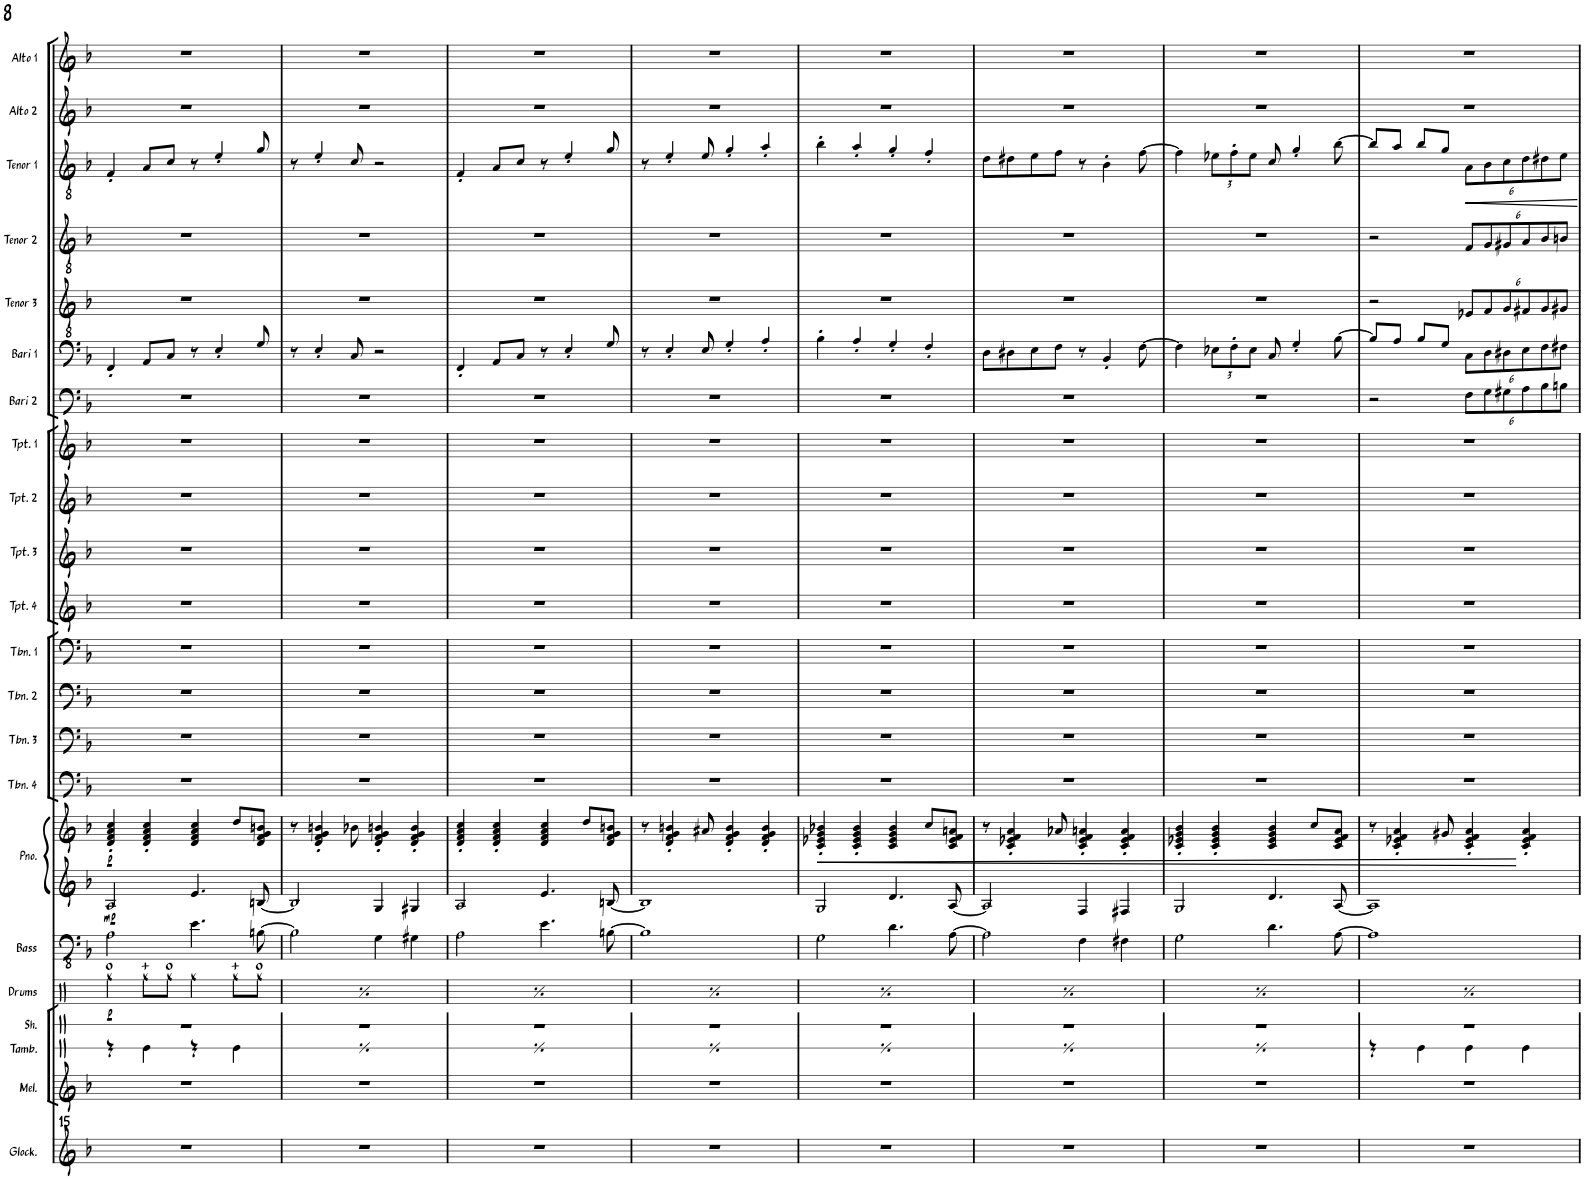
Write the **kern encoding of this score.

**kern	**kern	**kern	**kern	**dynam	**kern	**kern	**kern	**dynam	**kern	**kern	**kern	**kern	**kern	**kern	**kern	**kern	**kern	**kern	**kern	**kern	**kern	**kern	**kern
*part21	*part20	*part19	*part18	*part18	*part17	*part16	*part16	*part16	*part15	*part14	*part13	*part12	*part11	*part10	*part9	*part8	*part7	*part6	*part5	*part4	*part3	*part2	*part1
*staff22	*staff21	*staff20	*staff19	*staff19	*staff18	*staff17	*staff16	*staff16/17	*staff15	*staff14	*staff13	*staff12	*staff11	*staff10	*staff9	*staff8	*staff7	*staff6	*staff5	*staff4	*staff3	*staff2	*staff1
*I"Glockenspiel	*I"Melodica	*I"Shaker	*I"Drums	*	*I"Bass	*I"Piano	*	*	*I"Trombone 4	*I"Trombone 3	*I"Trombone 2	*I"Trombone 1	*I"Trumpet 4	*I"Trumpet 3	*I"Trumpet 2	*I"Trumpet 1	*I"Bari Sax	*I"Bari Sax 1	*I"Tenor Sax 3	*I"Tenor Sax 2	*I"Tenor Sax 1	*I"Alto Sax 2	*I"Alto Sax 1
*I'Glock.	*I'Mel.	*I'Sh.	*I'Drums	*	*I'Bass	*I'Pno.	*	*	*I'Tbn. 4	*I'Tbn. 3	*I'Tbn. 2	*I'Tbn. 1	*I'Tpt. 4	*I'Tpt. 3	*I'Tpt. 2	*I'Tpt. 1	*I'Bari 2	*I'Bari 1	*I'Tenor 3	*I'Tenor 2	*I'Tenor 1	*I'Alto 2	*I'Alto 1
!!LO:PB:g=z
*clefG^^2	*clefG2	*clefX	*clefX	*	*clefFv4	*clefG2	*clefG2	*	*clefF4	*clefF4	*clefF4	*clefF4	*clefG2	*clefG2	*clefG2	*clefG2	*clefF4	*clefF4	*clefGv2	*clefGv2	*clefGv2	*clefG2	*clefG2
*	*	*	*	*	*	*	*	*	*	*	*	*	*ITrd1c2	*ITrd1c2	*ITrd1c2	*ITrd1c2	*ITrd12c21	*ITrd12c21	*ITrd8c14	*ITrd8c14	*ITrd8c14	*ITrd5c9	*ITrd5c9
*k[b-]	*k[b-]	*k[]	*k[]	*	*k[b-]	*k[b-]	*k[b-]	*	*k[b-]	*k[b-]	*k[b-]	*k[b-]	*k[b-]	*k[b-]	*k[b-]	*k[b-]	*k[b-]	*k[b-]	*k[b-]	*k[b-]	*k[b-]	*k[b-]	*k[b-]
*M4/4	*M4/4	*M4/4	*M4/4	*	*M4/4	*M4/4	*M4/4	*	*M4/4	*M4/4	*M4/4	*M4/4	*M4/4	*M4/4	*M4/4	*M4/4	*M4/4	*M4/4	*M4/4	*M4/4	*M4/4	*M4/4	*M4/4
=50	=50	=50	=50	=50	=50	=50	=50	=50	=50	=50	=50	=50	=50	=50	=50	=50	=50	=50	=50	=50	=50	=50	=50
!	!	!	!	!LO:DY:b	!	!	!	!LO:DY:b=2	!	!	!	!	!	!	!	!	!	!	!	!	!	!	!
!	!	!	!	!	!	!	!	!LO:DY:n=1:b	!	!	!	!	!	!	!	!	!	!	!	!	!	!	!
1r	1r	1r	4Rgg\	p	2AA\	2A/	4d/' 4f/' 4a/' 4cc/'	mp p	1r	1r	1r	1r	1r	1r	1r	1r	1r	4FF'/	1r	1r	4F'/	1r	1r
.	.	.	8Rgg\L	.	.	.	4d/' 4f/' 4a/' 4cc/'	.	.	.	.	.	.	.	.	.	.	8AA/L	.	.	8A/L	.	.
.	.	.	8Rgg\J	.	.	.	.	.	.	.	.	.	.	.	.	.	.	8C/J	.	.	8c/J	.	.
.	.	.	4Rgg\	.	4.E\	4.e/	4d/ 4f/ 4a/ 4cc/	.	.	.	.	.	.	.	.	.	.	8r	.	.	8r	.	.
.	.	.	.	.	.	.	.	.	.	.	.	.	.	.	.	.	.	4E'/	.	.	4e'/	.	.
.	.	.	8Rgg\L	.	.	.	8dd/L	.	.	.	.	.	.	.	.	.	.	.	.	.	.	.	.
.	.	.	8Rgg\J	.	[8BBn\	[<8Bn/	8d/ 8f/ 8g/ 8bn/J	.	.	.	.	.	.	.	.	.	.	8G/	.	.	8g/	.	.
=51	=51	=51	=51	=51	=51	=51	=51	=51	=51	=51	=51	=51	=51	=51	=51	=51	=51	=51	=51	=51	=51	=51	=51
!	!	!	!	!LO:DY:b	!	!	!	!	!	!	!	!	!	!	!	!	!	!	!	!	!	!	!
1r	1r	1r	4Rgg\	p	2BB\]	2B/]	8r	.	1r	1r	1r	1r	1r	1r	1r	1r	1r	8r	1r	1r	8r	1r	1r
.	.	.	.	.	.	.	4d/' 4f/' 4g/' 4bn/'	.	.	.	.	.	.	.	.	.	.	4E'/	.	.	4e'/	.	.
.	.	.	8Rgg\L	.	.	.	.	.	.	.	.	.	.	.	.	.	.	.	.	.	.	.	.
.	.	.	8Rgg\J	.	.	.	8b-X\	.	.	.	.	.	.	.	.	.	.	8C/	.	.	8c/	.	.
.	.	.	4Rgg\	.	4GG\	4G/	4d/' 4f/' 4g/' 4bn/'	.	.	.	.	.	.	.	.	.	.	2r	.	.	2r	.	.
.	.	.	8Rgg\L	.	4GG#X\	4G#X/	4d/' 4f/' 4g/' 4b/'	.	.	.	.	.	.	.	.	.	.	.	.	.	.	.	.
.	.	.	8Rgg\J	.	.	.	.	.	.	.	.	.	.	.	.	.	.	.	.	.	.	.	.
=52	=52	=52	=52	=52	=52	=52	=52	=52	=52	=52	=52	=52	=52	=52	=52	=52	=52	=52	=52	=52	=52	=52	=52
!	!	!	!	!LO:DY:b	!	!	!	!	!	!	!	!	!	!	!	!	!	!	!	!	!	!	!
1r	1r	1r	4Rgg\	p	2AA\	2A/	4d/' 4f/' 4a/' 4cc/'	.	1r	1r	1r	1r	1r	1r	1r	1r	1r	4FF'/	1r	1r	4F'/	1r	1r
.	.	.	8Rgg\L	.	.	.	4d/' 4f/' 4a/' 4cc/'	.	.	.	.	.	.	.	.	.	.	8AA/L	.	.	8A/L	.	.
.	.	.	8Rgg\J	.	.	.	.	.	.	.	.	.	.	.	.	.	.	8C/J	.	.	8c/J	.	.
.	.	.	4Rgg\	.	4.E\	4.e/	4d/ 4f/ 4a/ 4cc/	.	.	.	.	.	.	.	.	.	.	8r	.	.	8r	.	.
.	.	.	.	.	.	.	.	.	.	.	.	.	.	.	.	.	.	4E'/	.	.	4e'/	.	.
.	.	.	8Rgg\L	.	.	.	8dd/L	.	.	.	.	.	.	.	.	.	.	.	.	.	.	.	.
.	.	.	8Rgg\J	.	[8BBn\	[<8Bn/	8d/ 8f/ 8g/ 8bn/J	.	.	.	.	.	.	.	.	.	.	8G/	.	.	8g/	.	.
=53	=53	=53	=53	=53	=53	=53	=53	=53	=53	=53	=53	=53	=53	=53	=53	=53	=53	=53	=53	=53	=53	=53	=53
!	!	!	!	!LO:DY:b	!	!	!	!	!	!	!	!	!	!	!	!	!	!	!	!	!	!	!
1r	1r	1r	4Rgg\	p	1BB]	1B]	8r	.	1r	1r	1r	1r	1r	1r	1r	1r	1r	8r	1r	1r	8r	1r	1r
.	.	.	.	.	.	.	4d/' 4f/' 4g/' 4bn/'	.	.	.	.	.	.	.	.	.	.	4E'/	.	.	4e'/	.	.
.	.	.	8Rgg\L	.	.	.	.	.	.	.	.	.	.	.	.	.	.	.	.	.	.	.	.
.	.	.	8Rgg\J	.	.	.	8a#X/	.	.	.	.	.	.	.	.	.	.	8E/	.	.	8e/	.	.
.	.	.	4Rgg\	.	.	.	4d/' 4f/' 4g/' 4b/'	.	.	.	.	.	.	.	.	.	.	4G'/	.	.	4g'/	.	.
.	.	.	8Rgg\L	.	.	.	4d/' 4f/' 4g/' 4b/'	.	.	.	.	.	.	.	.	.	.	4A'/	.	.	4a'/	.	.
.	.	.	8Rgg\J	.	.	.	.	.	.	.	.	.	.	.	.	.	.	.	.	.	.	.	.
=54	=54	=54	=54	=54	=54	=54	=54	=54	=54	=54	=54	=54	=54	=54	=54	=54	=54	=54	=54	=54	=54	=54	=54
!	!	!	!	!LO:DY:b	!	!	!	!LO:HP:b	!	!	!	!	!	!	!	!	!	!	!	!	!	!	!
1r	1r	1r	4Rgg\	p	2GG\	2G/	4c/' 4e-X/' 4g/' 4b-X/'	<	1r	1r	1r	1r	1r	1r	1r	1r	1r	4B-'\	1r	1r	4b-'\	1r	1r
.	.	.	8Rgg\L	.	.	.	4c/' 4e-/' 4g/' 4b-/'	.	.	.	.	.	.	.	.	.	.	4A'/	.	.	4a'/	.	.
.	.	.	8Rgg\J	.	.	.	.	.	.	.	.	.	.	.	.	.	.	.	.	.	.	.	.
.	.	.	4Rgg\	.	4.D\	4.d/	4c/ 4e-/ 4g/ 4b-/	.	.	.	.	.	.	.	.	.	.	4G'/	.	.	4g'/	.	.
.	.	.	8Rgg\L	.	.	.	8cc/L	.	.	.	.	.	.	.	.	.	.	4F'/	.	.	4f'/	.	.
.	.	.	8Rgg\J	.	[8AA\	[<8A/	8c/ 8e-/ 8f/ 8an/J	.	.	.	.	.	.	.	.	.	.	.	.	.	.	.	.
=55	=55	=55	=55	=55	=55	=55	=55	=55	=55	=55	=55	=55	=55	=55	=55	=55	=55	=55	=55	=55	=55	=55	=55
!	!	!	!	!LO:DY:b	!	!	!	!	!	!	!	!	!	!	!	!	!	!	!	!	!	!	!
1r	1r	1r	4Rgg\	p	2AA\]	2A/]	8r	.	1r	1r	1r	1r	1r	1r	1r	1r	1r	8D\L	1r	1r	8d\L	1r	1r
.	.	.	.	.	.	.	4c/' 4e-X/' 4f/' 4a/'	.	.	.	.	.	.	.	.	.	.	8D#X\	.	.	8d#X\	.	.
.	.	.	8Rgg\L	.	.	.	.	.	.	.	.	.	.	.	.	.	.	8E\	.	.	8e\	.	.
.	.	.	8Rgg\J	.	.	.	8a-X/	.	.	.	.	.	.	.	.	.	.	8F\J	.	.	8f\J	.	.
.	.	.	4Rgg\	.	4FF\	4F/	4c/' 4e-/' 4f/' 4an/'	.	.	.	.	.	.	.	.	.	.	8r	.	.	8r	.	.
.	.	.	.	.	.	.	.	.	.	.	.	.	.	.	.	.	.	4BB-'/	.	.	4B-'\	.	.
.	.	.	8Rgg\L	.	4FF#X\	4F#X/	4c/' 4e-/' 4f/' 4a/'	.	.	.	.	.	.	.	.	.	.	.	.	.	.	.	.
.	.	.	8Rgg\J	.	.	.	.	.	.	.	.	.	.	.	.	.	.	[8F\	.	.	[8f\	.	.
=56	=56	=56	=56	=56	=56	=56	=56	=56	=56	=56	=56	=56	=56	=56	=56	=56	=56	=56	=56	=56	=56	=56	=56
!	!	!	!	!LO:DY:b	!	!	!	!	!	!	!	!	!	!	!	!	!	!	!	!	!	!	!
1r	1r	1r	4Rgg\	p	2GG\	2G/	4c/' 4e-X/' 4g/' 4b-/'	.	1r	1r	1r	1r	1r	1r	1r	1r	1r	4F\]	1r	1r	4f\]	1r	1r
*	*	*	*	*	*	*	*	*	*	*	*	*	*	*	*	*	*	*Xbrackettup	*	*	*Xbrackettup	*	*
.	.	.	8Rgg\L	.	.	.	4c/' 4e-/' 4g/' 4b-/'	.	.	.	.	.	.	.	.	.	.	12E-X\L	.	.	12e-X\L	.	.
.	.	.	.	.	.	.	.	.	.	.	.	.	.	.	.	.	.	12F'\	.	.	12f'\	.	.
.	.	.	8Rgg\J	.	.	.	.	.	.	.	.	.	.	.	.	.	.	.	.	.	.	.	.
.	.	.	.	.	.	.	.	.	.	.	.	.	.	.	.	.	.	12E-\J	.	.	12e-\J	.	.
.	.	.	4Rgg\	.	4.D\	4.d/	4c/ 4e-/ 4g/ 4b-/	.	.	.	.	.	.	.	.	.	.	8C/	.	.	8c/	.	.
.	.	.	.	.	.	.	.	.	.	.	.	.	.	.	.	.	.	4G'/	.	.	4g'/	.	.
.	.	.	8Rgg\L	.	.	.	8cc/L	.	.	.	.	.	.	.	.	.	.	.	.	.	.	.	.
.	.	.	8Rgg\J	.	[8AA\	[8A/	8c/ 8e-/ 8f/ 8a/J	.	.	.	.	.	.	.	.	.	.	[>8B-\	.	.	[>8b-\	.	.
=57	=57	=57	=57	=57	=57	=57	=57	=57	=57	=57	=57	=57	=57	=57	=57	=57	=57	=57	=57	=57	=57	=57	=57
!	!	!	!	!LO:DY:b	!	!	!	!	!	!	!	!	!	!	!	!	!	!	!	!	!	!	!
1r	1r	1r	4Rgg\	p	1AA]	1A]	8r	.	1r	1r	1r	1r	1r	1r	1r	1r	2r	8B-/L]	2r	2r	8b-/L]	1r	1r
.	.	.	.	.	.	.	4c/' 4e-X/' 4f/' 4a/'	.	.	.	.	.	.	.	.	.	.	8A/J	.	.	8a/J	.	.
.	.	.	8Rgg\L	.	.	.	.	.	.	.	.	.	.	.	.	.	.	8B-/L	.	.	8b-/L	.	.
.	.	.	8Rgg\J	.	.	.	8g#X/	.	.	.	.	.	.	.	.	.	.	8G/J	.	.	8g/J	.	.
*	*	*	*	*	*	*	*	*	*	*	*	*	*	*	*	*	*Xbrackettup	*	*Xbrackettup	*Xbrackettup	*	*	*
.	.	.	4Rgg\	.	.	.	4c/' 4e-/' 4f/' 4a/'	.	.	.	.	.	.	.	.	.	12F\L	12C\L	12E-X/L	12F/L	12A\L	.	.
.	.	.	.	.	.	.	.	.	.	.	.	.	.	.	.	.	12G\	12D\	12F/	12G/	12B-\	.	.
.	.	.	.	.	.	.	.	.	.	.	.	.	.	.	.	.	12G#X\	12D#X\	12G/	12G#X/	12c\	.	.
.	.	.	8Rgg\L	.	.	.	4c/' 4e-/' 4f/' 4a/'	[	.	.	.	.	.	.	.	.	12A\	12E\	12F#X/	12A/	12d\	.	.
.	.	.	.	.	.	.	.	.	.	.	.	.	.	.	.	.	12B-\	12F\	12G/	12B-/	12d#X\	.	.
.	.	.	8Rgg\J	.	.	.	.	.	.	.	.	.	.	.	.	.	.	.	.	.	.	.	.
.	.	.	.	.	.	.	.	.	.	.	.	.	.	.	.	.	12Bn\J	12F#X\J	12G#X/J	12Bn/J	12e\J	.	.
=	=	=	=	=	=	=	=	=	=	=	=	=	=	=	=	=	=	=	=	=	=	=	=
*-	*-	*-	*-	*-	*-	*-	*-	*-	*-	*-	*-	*-	*-	*-	*-	*-	*-	*-	*-	*-	*-	*-	*-
